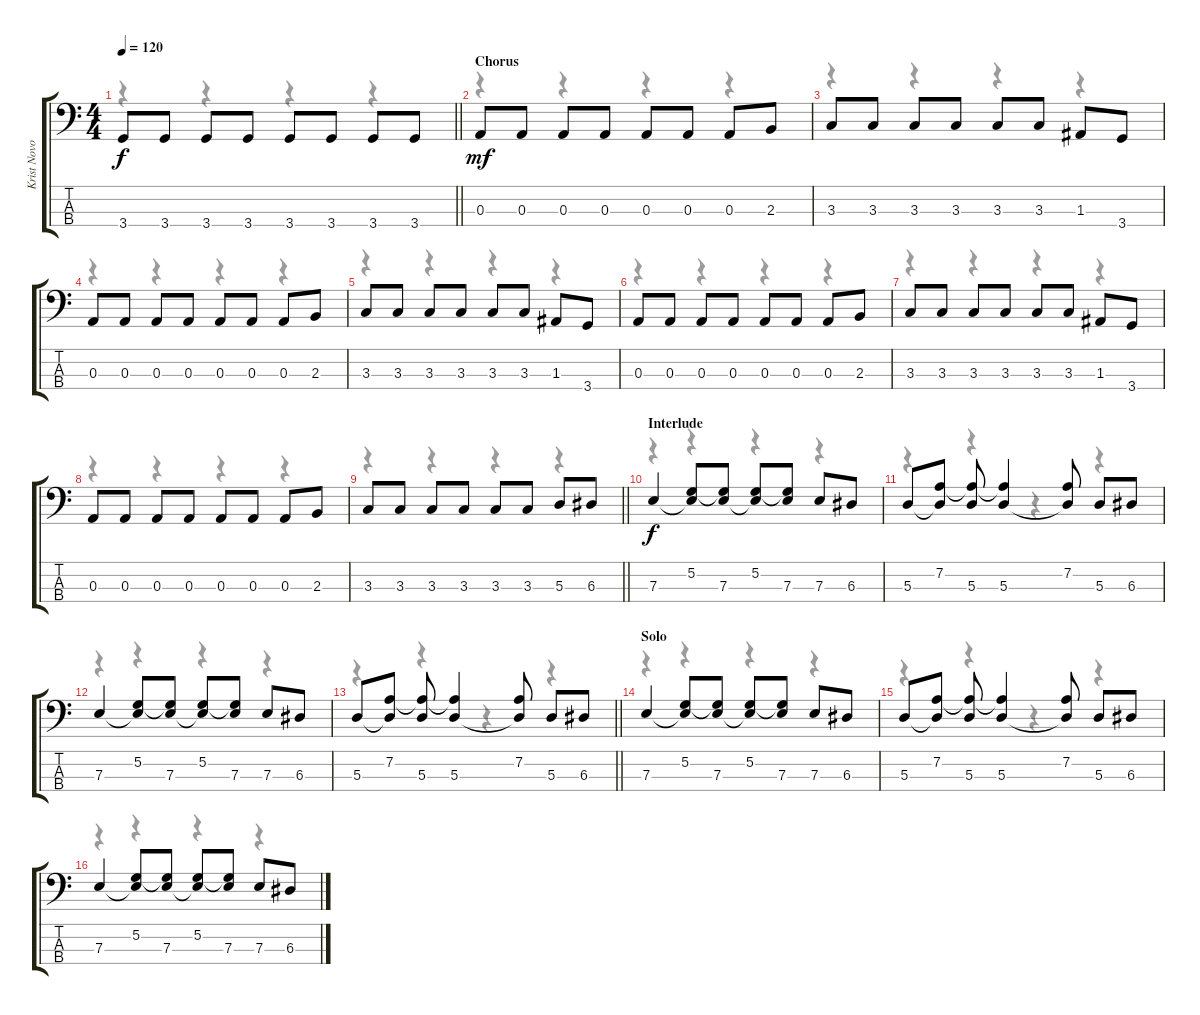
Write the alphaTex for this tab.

\track ("Krist Novoselic" "Krist Novo") {instrument electricbasspick}
\staff {score tabs}
\tuning (G2 D2 A1 E1) {hide}
\voice
\ts (4 4)
\tempo 120
\clef f4
\barLineRight lightlight
\ks c
3.4.8{dy f} 3.4.8 3.4.8 3.4.8 3.4.8 3.4.8 3.4.8 3.4.8 |
\section ("" "Chorus")
0.3.8{dy mf} 0.3.8 0.3.8 0.3.8 0.3.8 0.3.8 0.3.8 2.3.8 |
3.3.8 3.3.8 3.3.8 3.3.8 3.3.8 3.3.8 1.3.8 3.4.8 |
0.3.8 0.3.8 0.3.8 0.3.8 0.3.8 0.3.8 0.3.8 2.3.8 |
3.3.8 3.3.8 3.3.8 3.3.8 3.3.8 3.3.8 1.3.8 3.4.8 |
0.3.8 0.3.8 0.3.8 0.3.8 0.3.8 0.3.8 0.3.8 2.3.8 |
3.3.8 3.3.8 3.3.8 3.3.8 3.3.8 3.3.8 1.3.8 3.4.8 |
0.3.8 0.3.8 0.3.8 0.3.8 0.3.8 0.3.8 0.3.8 2.3.8 |
\barLineRight lightlight
3.3.8 3.3.8 3.3.8 3.3.8 3.3.8 3.3.8 5.3.8 6.3.8 |
\section ("" "Interlude")
7.3.4{dy f} (5.2 7.3{t}).8 (5.2{t} 7.3).8 (5.2 7.3{t}).8 (5.2{t} 7.3).8 7.3.8 6.3.8 |
5.3.8 (7.2 5.3{t}).8 (7.2{t} 5.3).8 (7.2{t} 5.3).4 (7.2 5.3{t}).8 5.3.8 6.3.8 |
7.3.4 (5.2 7.3{t}).8 (5.2{t} 7.3).8 (5.2 7.3{t}).8 (5.2{t} 7.3).8 7.3.8 6.3.8 |
\barLineRight lightlight
5.3.8 (7.2 5.3{t}).8 (7.2{t} 5.3).8 (7.2{t} 5.3).4 (7.2 5.3{t}).8 5.3.8 6.3.8 |
\section ("" "Solo")
7.3.4 (5.2 7.3{t}).8 (5.2{t} 7.3).8 (5.2 7.3{t}).8 (5.2{t} 7.3).8 7.3.8 6.3.8 |
5.3.8 (7.2 5.3{t}).8 (7.2{t} 5.3).8 (7.2{t} 5.3).4 (7.2 5.3{t}).8 5.3.8 6.3.8 |
7.3.4 (5.2 7.3{t}).8 (5.2{t} 7.3).8 (5.2 7.3{t}).8 (5.2{t} 7.3).8 7.3.8 6.3.8
\voice
\clef f4
\ottava regular
\simile none
\barLineRight lightlight
\ks c
r.4{dy f} r.4 r.4 r.4 |
r.4 r.4 r.4 r.4 |
r.4 r.4 r.4 r.4 |
r.4 r.4 r.4 r.4 |
r.4 r.4 r.4 r.4 |
r.4 r.4 r.4 r.4 |
r.4 r.4 r.4 r.4 |
r.4 r.4 r.4 r.4 |
\barLineRight lightlight
r.4 r.4 r.4 r.4 |
r.4 r.4 r.4 r.4 |
r.4 r.4 r.4 r.4 |
r.4 r.4 r.4 r.4 |
\barLineRight lightlight
r.4 r.4 r.4 r.4 |
r.4 r.4 r.4 r.4 |
r.4 r.4 r.4 r.4 |
r.4 r.4 r.4 r.4
